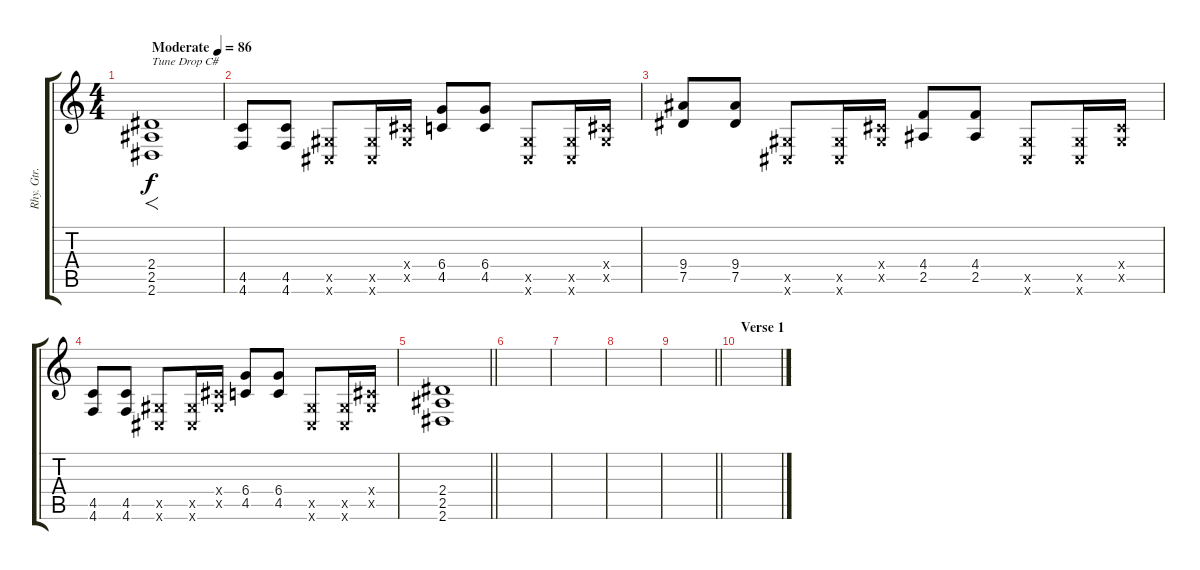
\track ("Rhy. Gtr. 1" "Rhy. Gtr. ") {instrument distortionguitar}
\staff {score tabs}
\tuning (Eb4 Bb3 Gb3 Db3 Ab2 Db2) {hide}
\ts (4 4)
\tempo (86 "Moderate")
\clef g2
\ks c
(2.4 2.5 2.6).1{f txt "Tune Drop C#" dy f instrument distortionguitar} |
(4.5 4.6).8 (4.5 4.6).8 (0.5{x} 0.6{x}).8 (0.5{x} 0.6{x}).16 (0.4{x} 0.5{x}).16 (6.4 4.5).8 (6.4 4.5).8 (0.5{x} 0.6{x}).8 (0.5{x} 0.6{x}).16 (0.4{x} 0.5{x}).16 |
(9.4 7.5).8 (9.4 7.5).8 (0.5{x} 0.6{x}).8 (0.5{x} 0.6{x}).16 (0.4{x} 0.5{x}).16 (4.4 2.5).8 (4.4 2.5).8 (0.5{x} 0.6{x}).8 (0.5{x} 0.6{x}).16 (0.4{x} 0.5{x}).16 |
(4.5 4.6).8 (4.5 4.6).8 (0.5{x} 0.6{x}).8 (0.5{x} 0.6{x}).16 (0.4{x} 0.5{x}).16 (6.4 4.5).8 (6.4 4.5).8 (0.5{x} 0.6{x}).8 (0.5{x} 0.6{x}).16 (0.4{x} 0.5{x}).16 |
\barLineRight lightlight
(2.4 2.5 2.6).1 |
\section ("" "")
|
|
|
\barLineRight lightlight
|
\section ("" "Verse 1")
